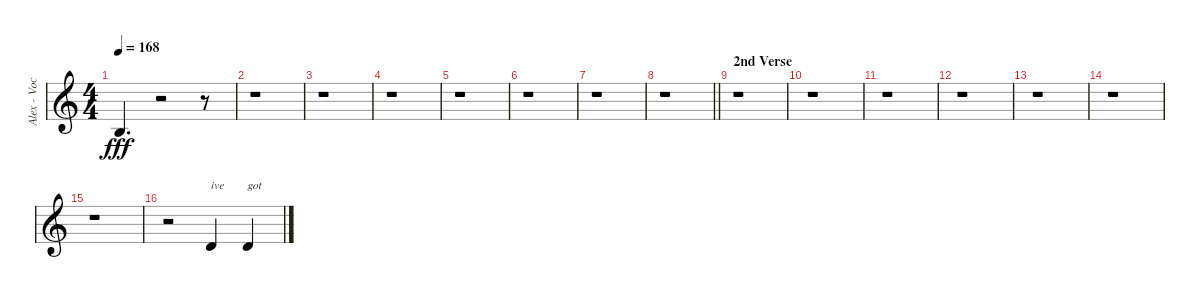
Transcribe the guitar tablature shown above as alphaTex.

\track ("Alex - Vocals" "Alex - Voc") {instrument oboe}
\staff {score}
\tuning (E4 B3 G3 D3 A2 E2) {hide}
\ts (4 4)
\tempo 168
\clef g2
\ks c
0.2.4{d dy fff} r.2 r.8 |
r.1 |
r.1 |
r.1 |
r.1 |
r.1 |
r.1 |
\barLineRight lightlight
r.1 |
\section ("" "2nd Verse")
r.1 |
r.1 |
r.1 |
r.1 |
r.1 |
r.1 |
r.1 |
r.2 3.2.4{txt "ive"} 3.2.4{txt "got"}
